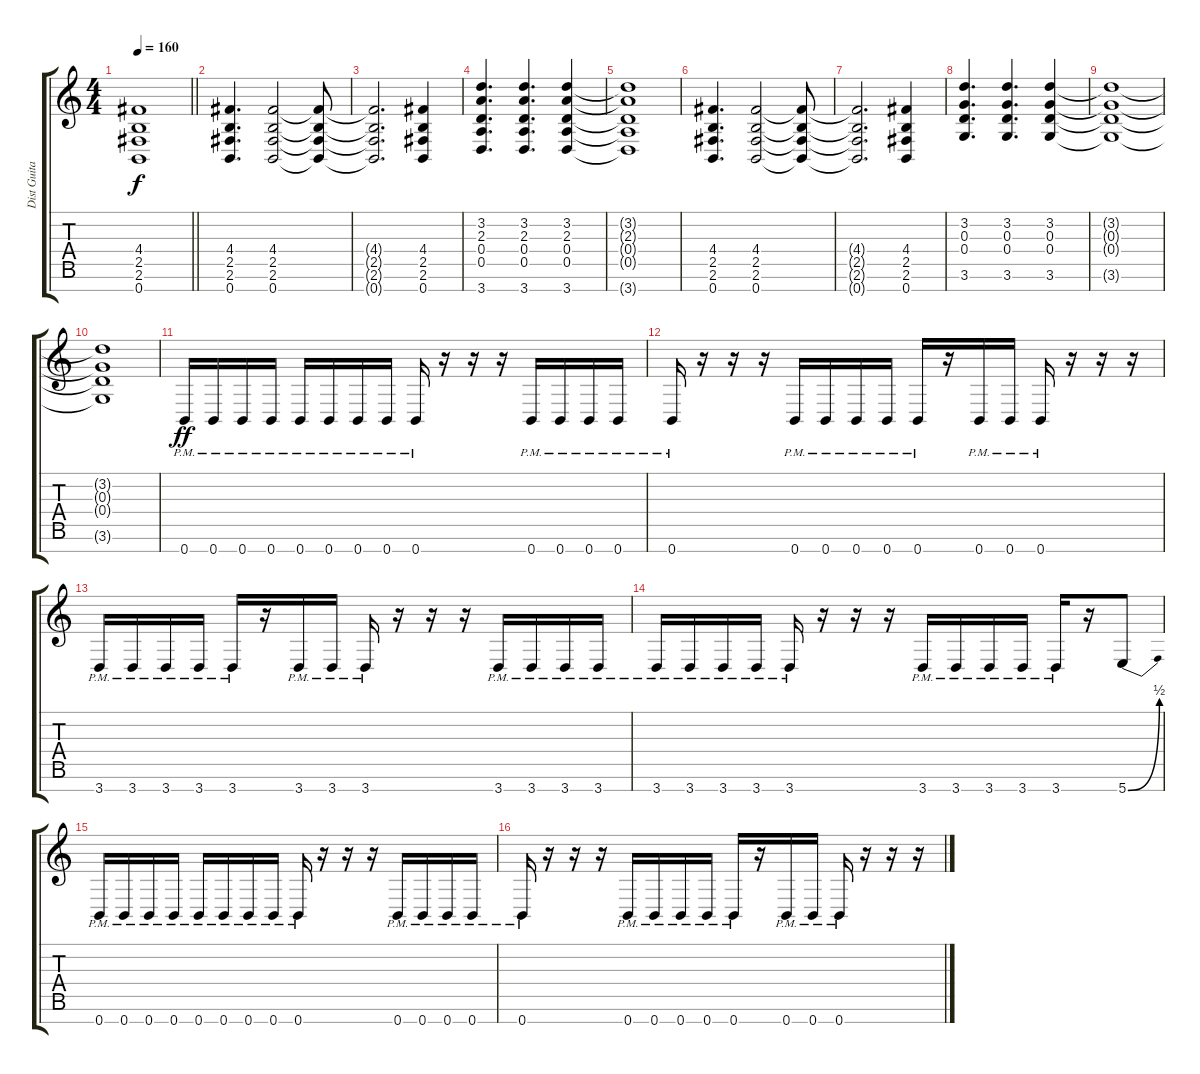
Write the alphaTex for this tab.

\track ("Dist Guitar R" "Dist Guita") {instrument distortionguitar}
\staff {score tabs}
\tuning (E4 B3 G3 D3 A2 E2 B1) {hide}
\ts (4 4)
\tempo 160
\clef g2
\barLineRight lightlight
\ks c
(4.4{t} 2.5{t} 2.6{t} 0.7{t}).1{dy f} |
(4.4 2.5 2.6 0.7).4{d} (4.4 2.5 2.6 0.7).2 (4.4{t} 2.5{t} 2.6{t} 0.7{t}).8 |
(4.4{t} 2.5{t} 2.6{t} 0.7{t}).2{d} (4.4 2.5 2.6 0.7).4 |
(3.2 2.3 0.4 0.5 3.7).4{d} (3.2 2.3 0.4 0.5 3.7).4{d} (3.2 2.3 0.4 0.5 3.7).4 |
(3.2{t} 2.3{t} 0.4{t} 0.5{t} 3.7{t}).1 |
(4.4 2.5 2.6 0.7).4{d} (4.4 2.5 2.6 0.7).2 (4.4{t} 2.5{t} 2.6{t} 0.7{t}).8 |
(4.4{t} 2.5{t} 2.6{t} 0.7{t}).2{d} (4.4 2.5 2.6 0.7).4 |
(3.2 0.3 0.4 3.6).4{d} (3.2 0.3 0.4 3.6).4{d} (3.2 0.3 0.4 3.6).4 |
(3.2{t} 0.3{t} 0.4{t} 3.6{t}).1 |
(3.2{t} 0.3{t} 0.4{t} 3.6{t}).1 |
0.7{pm}.16{dy ff} 0.7{pm}.16 0.7{pm}.16 0.7{pm}.16 0.7{pm}.16 0.7{pm}.16 0.7{pm}.16 0.7{pm}.16 0.7{pm}.16 r.16 r.16 r.16 0.7{pm}.16 0.7{pm}.16 0.7{pm}.16 0.7{pm}.16 |
0.7{pm}.16 r.16 r.16 r.16 0.7{pm}.16 0.7{pm}.16 0.7{pm}.16 0.7{pm}.16 0.7{pm}.16 r.16 0.7{pm}.16 0.7{pm}.16 0.7{pm}.16 r.16 r.16 r.16 |
3.7{pm}.16 3.7{pm}.16 3.7{pm}.16 3.7{pm}.16 3.7{pm}.16 r.16 3.7{pm}.16 3.7{pm}.16 3.7{pm}.16 r.16 r.16 r.16 3.7{pm}.16 3.7{pm}.16 3.7{pm}.16 3.7{pm}.16 |
3.7{pm}.16 3.7{pm}.16 3.7{pm}.16 3.7{pm}.16 3.7{pm}.16 r.16 r.16 r.16 3.7{pm}.16 3.7{pm}.16 3.7{pm}.16 3.7{pm}.16 3.7{pm}.16 r.16 5.7{be (bend 0 0 60 2)}.8 |
0.7{pm}.16 0.7{pm}.16 0.7{pm}.16 0.7{pm}.16 0.7{pm}.16 0.7{pm}.16 0.7{pm}.16 0.7{pm}.16 0.7{pm}.16 r.16 r.16 r.16 0.7{pm}.16 0.7{pm}.16 0.7{pm}.16 0.7{pm}.16 |
0.7{pm}.16 r.16 r.16 r.16 0.7{pm}.16 0.7{pm}.16 0.7{pm}.16 0.7{pm}.16 0.7{pm}.16 r.16 0.7{pm}.16 0.7{pm}.16 0.7{pm}.16 r.16 r.16 r.16
